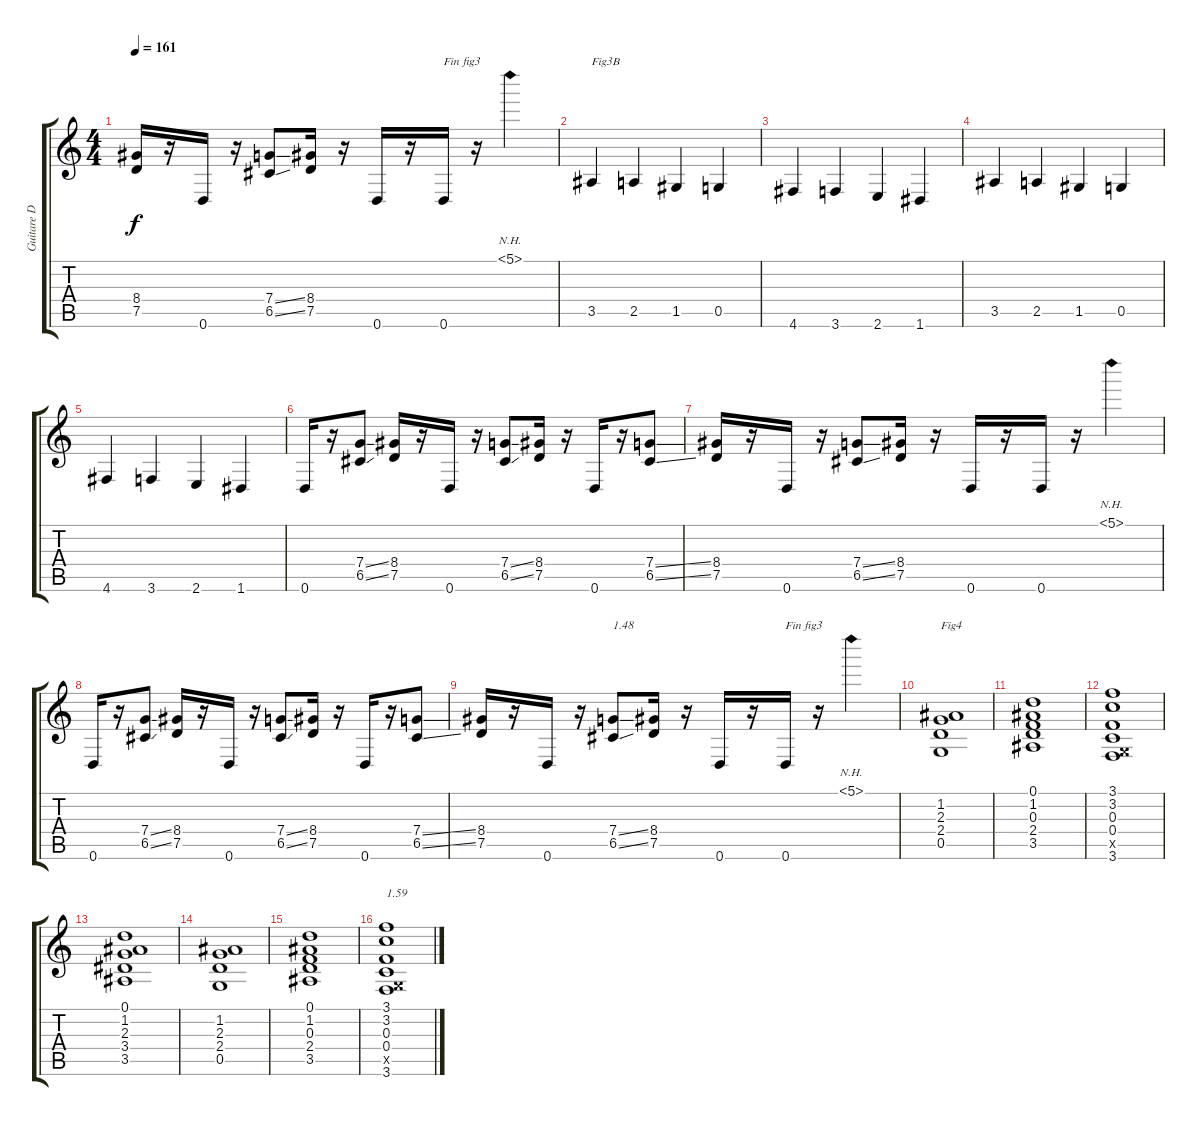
\track ("Guitare D" "Guitare D") {instrument overdrivenguitar}
\staff {score tabs}
\tuning (D4 A3 F3 C3 G2 D2) {hide}
\ts (4 4)
\tempo 161
\clef g2
\ks c
(8.4 7.5).16{dy f} r.16 0.6.16 r.16 (7.4{ss} 6.5{ss}).8 (8.4 7.5).16 r.16 0.6.16 r.16 0.6.16{txt "Fin fig3"} r.16 5.1{nh}.4 |
3.5.4{txt "Fig3B"} 2.5.4 1.5.4 0.5.4 |
4.6.4 3.6.4 2.6.4 1.6.4 |
3.5.4 2.5.4 1.5.4 0.5.4 |
4.6.4 3.6.4 2.6.4 1.6.4 |
0.6.16 r.16 (7.4{ss} 6.5{ss}).8 (8.4 7.5).16 r.16 0.6.16 r.16 (7.4{ss} 6.5{ss}).8 (8.4 7.5).16 r.16 0.6.16 r.16 (7.4{ss} 6.5{ss}).8 |
(8.4 7.5).16 r.16 0.6.16 r.16 (7.4{ss} 6.5{ss}).8 (8.4 7.5).16 r.16 0.6.16 r.16 0.6.16 r.16 5.1{nh}.4 |
0.6.16 r.16 (7.4{ss} 6.5{ss}).8 (8.4 7.5).16 r.16 0.6.16 r.16 (7.4{ss} 6.5{ss}).8 (8.4 7.5).16 r.16 0.6.16 r.16 (7.4{ss} 6.5{ss}).8 |
(8.4 7.5).16 r.16 0.6.16 r.16 (7.4{ss} 6.5{ss}).8{txt "1.48"} (8.4 7.5).16 r.16 0.6.16 r.16 0.6.16{txt "Fin fig3"} r.16 5.1{nh}.4 |
(1.2 2.3 2.4 0.5).1{txt "Fig4"} |
(0.1 1.2 0.3 2.4 3.5).1 |
(3.1 3.2 0.3 0.4 0.5{x} 3.6).1 |
(0.1 1.2 2.3 3.4 3.5).1 |
(1.2 2.3 2.4 0.5).1 |
(0.1 1.2 0.3 2.4 3.5).1 |
(3.1 3.2 0.3 0.4 0.5{x} 3.6).1{txt "1.59"}
